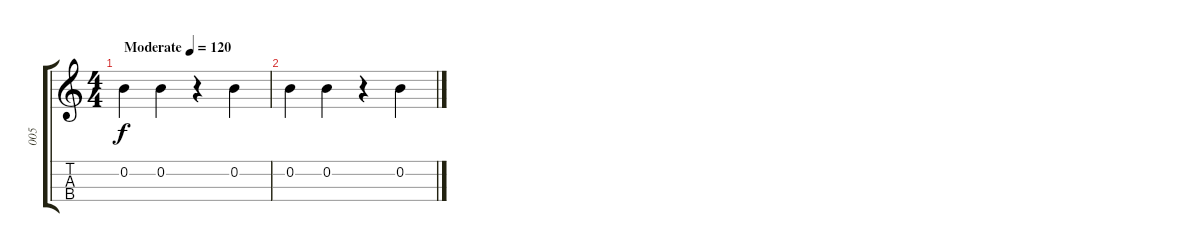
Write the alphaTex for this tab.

\track ("005" "005") {instrument slapbass1}
\staff {score tabs}
\tuning (E4 B3 G3 D3) {hide}
\ts (4 4)
\tempo (120 "Moderate")
\clef g2
\ks c
0.2.4{dy f instrument slapbass1} 0.2.4 r.4 0.2.4 |
0.2.4 0.2.4 r.4 0.2.4
